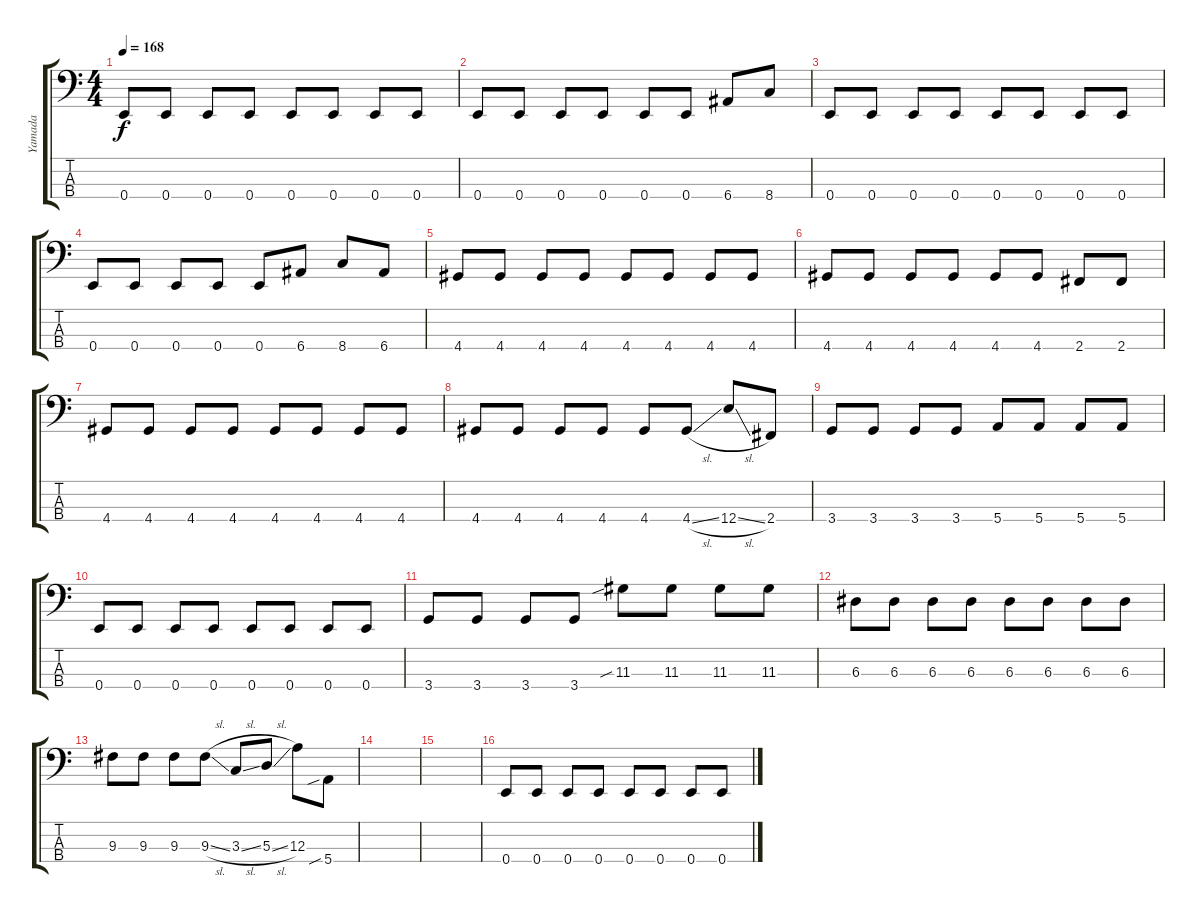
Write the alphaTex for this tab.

\track ("Yamada" "Yamada") {instrument electricbasspick}
\staff {score tabs}
\tuning (G2 D2 A1 E1) {hide}
\ts (4 4)
\tempo 168
\clef f4
\ks c
0.4.8{dy f} 0.4.8 0.4.8 0.4.8 0.4.8 0.4.8 0.4.8 0.4.8 |
0.4.8 0.4.8 0.4.8 0.4.8 0.4.8 0.4.8 6.4.8 8.4.8 |
0.4.8 0.4.8 0.4.8 0.4.8 0.4.8 0.4.8 0.4.8 0.4.8 |
0.4.8 0.4.8 0.4.8 0.4.8 0.4.8 6.4.8 8.4.8 6.4.8 |
4.4.8 4.4.8 4.4.8 4.4.8 4.4.8 4.4.8 4.4.8 4.4.8 |
4.4.8 4.4.8 4.4.8 4.4.8 4.4.8 4.4.8 2.4.8 2.4.8 |
4.4.8 4.4.8 4.4.8 4.4.8 4.4.8 4.4.8 4.4.8 4.4.8 |
4.4.8 4.4.8 4.4.8 4.4.8 4.4.8 4.4{sl}.8 12.4{sl}.8 2.4.8 |
3.4.8 3.4.8 3.4.8 3.4.8 5.4.8 5.4.8 5.4.8 5.4.8 |
0.4.8 0.4.8 0.4.8 0.4.8 0.4.8 0.4.8 0.4.8 0.4.8 |
3.4.8 3.4.8 3.4.8 3.4.8 11.3{sib}.8 11.3.8 11.3.8 11.3.8 |
6.3.8 6.3.8 6.3.8 6.3.8 6.3.8 6.3.8 6.3.8 6.3.8 |
9.3.8 9.3.8 9.3.8 9.3{sl}.8 3.3{sl}.8 5.3{sl}.8 12.3.8 5.4{sib}.8 |
|
|
0.4.8 0.4.8 0.4.8 0.4.8 0.4.8 0.4.8 0.4.8 0.4.8
